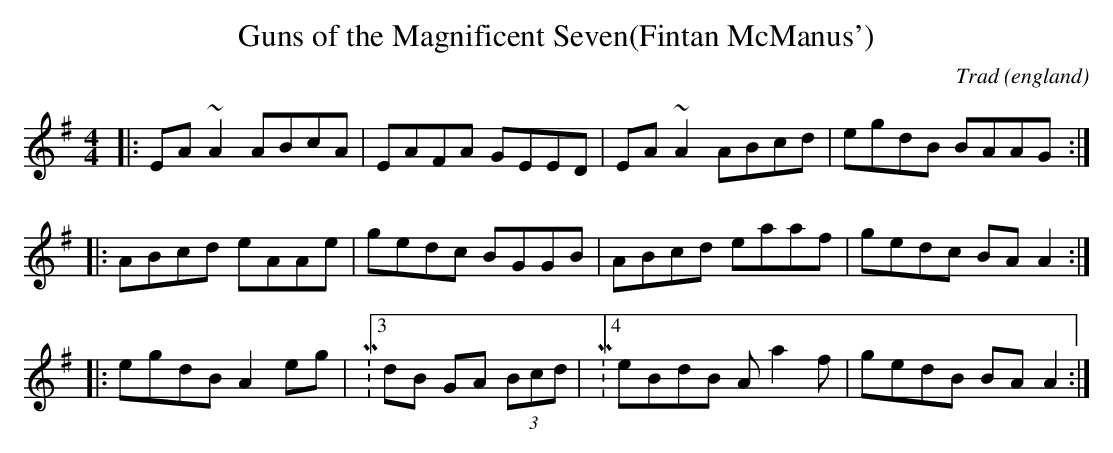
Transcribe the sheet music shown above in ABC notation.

X:1
T:Guns of the Magnificent Seven(Fintan McManus')
O:england
M:4/4
L:1/8
C:Trad
K:G
|:EA ~A2 ABcA| EAFA GEED|EA ~A2 ABcd|egdB BAAG:|
|:ABcd eAAe|gedc BGGB|ABcd eaaf|gedc BA A2:|
|:egdB A2 eg|M:3/4 dB GA (3Bcd|M:4/4 eBdB Aa2f|gedB BAA2:|
